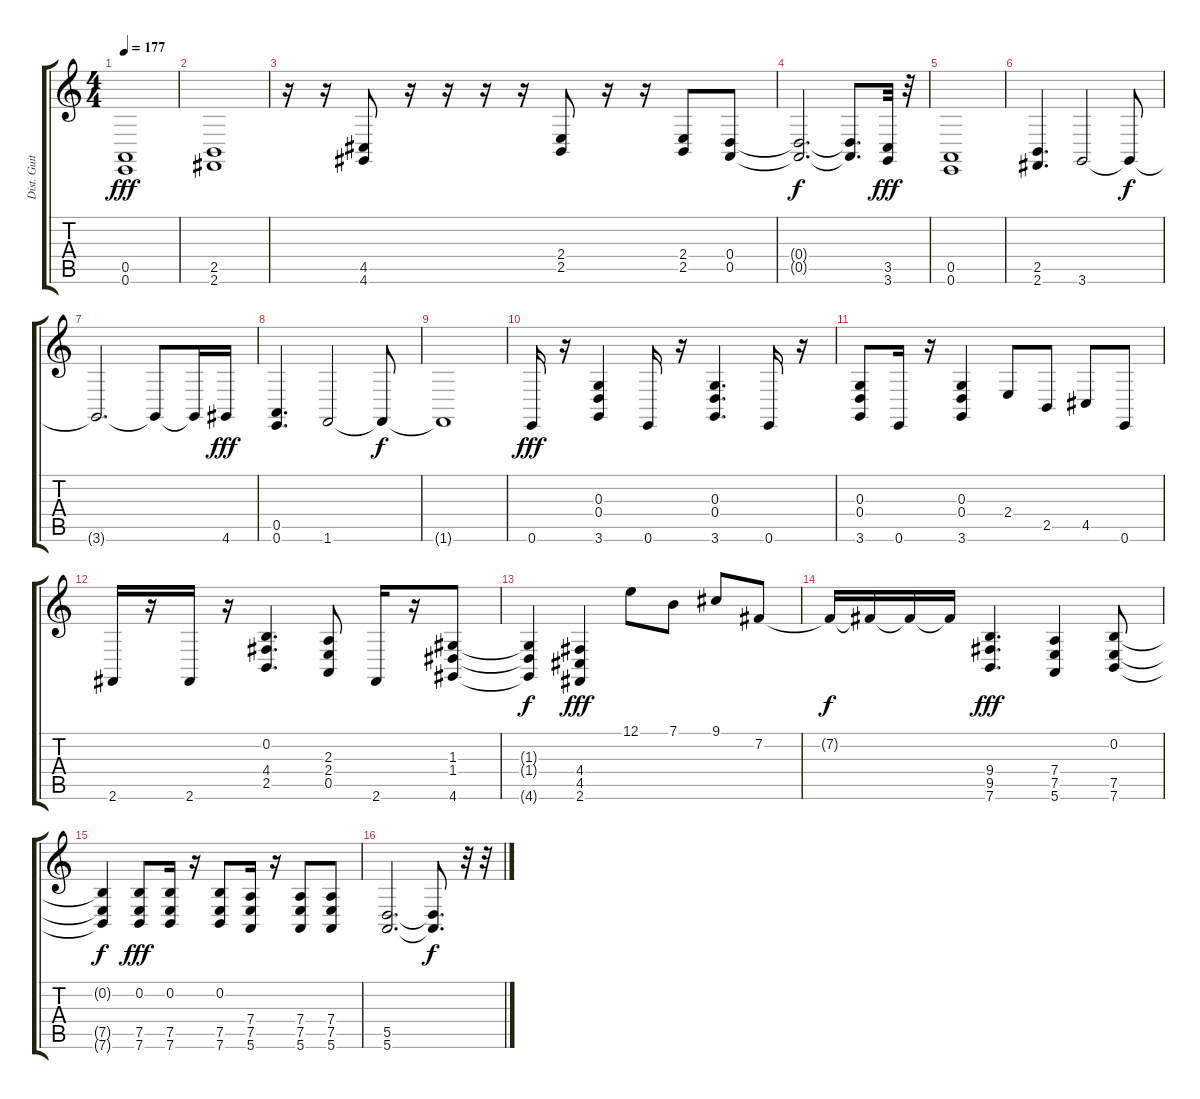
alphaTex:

\track ("Dist. Guitar 5" "Dist. Guit") {instrument stringensemble1}
\staff {score tabs}
\tuning (E4 B3 G3 D3 A2 E2) {hide}
\ts (4 4)
\tempo 177
\clef g2
\ks c
(0.5 0.6).1{dy fff} |
(2.5 2.6).1 |
r.16 r.16 (4.5 4.6).8 r.16 r.16 r.16 r.16 (2.4 2.5).8 r.16 r.16 (2.4 2.5).8 (0.4 0.5).8 |
(0.4{t} 0.5{t}).2{d dy f} (0.4{t} 0.5{t}).8{d} (3.5 3.6).32{dy fff} r.32 |
(0.5 0.6).1 |
(2.5 2.6).4{d} 3.6.2 3.6{t}.8{dy f} |
3.6{t}.2{d} 3.6{t}.8 3.6{t}.16 4.6.16{dy fff} |
(0.5 0.6).4{d} 1.6.2 1.6{t}.8{dy f} |
1.6{t}.1 |
0.6.16{dy fff} r.16 (0.3 0.4 3.6).4 0.6.16 r.16 (0.3 0.4 3.6).4{d} 0.6.16 r.16 |
(0.3 0.4 3.6).8 0.6.16 r.16 (0.3 0.4 3.6).4 2.4.8 2.5.8 4.5.8 0.6.8 |
2.6.16 r.16 2.6.16 r.16 (0.2 4.4 2.5).4{d} (2.3 2.4 0.5).8 2.6.16 r.16 (1.3 1.4 4.6).8 |
(1.3{t} 1.4{t} 4.6{t}).4{dy f} (4.4 4.5 2.6).4{dy fff} 12.1.8 7.1.8 9.1.8 7.2.8 |
7.2{t}.16{dy f} 7.2{t}.16 7.2{t}.16 7.2{t}.16 (9.4 9.5 7.6).4{d dy fff} (7.4 7.5 5.6).4 (0.2 7.5 7.6).8 |
(0.2{t} 7.5{t} 7.6{t}).4{dy f} (0.2 7.5 7.6).8{dy fff} (0.2 7.5 7.6).16 r.16 (0.2 7.5 7.6).8 (7.4 7.5 5.6).16 r.16 (7.4 7.5 5.6).8 (7.4 7.5 5.6).8 |
(5.5 5.6).2{d} (5.5{t} 5.6{t}).8{d dy f} r.32 r.32
